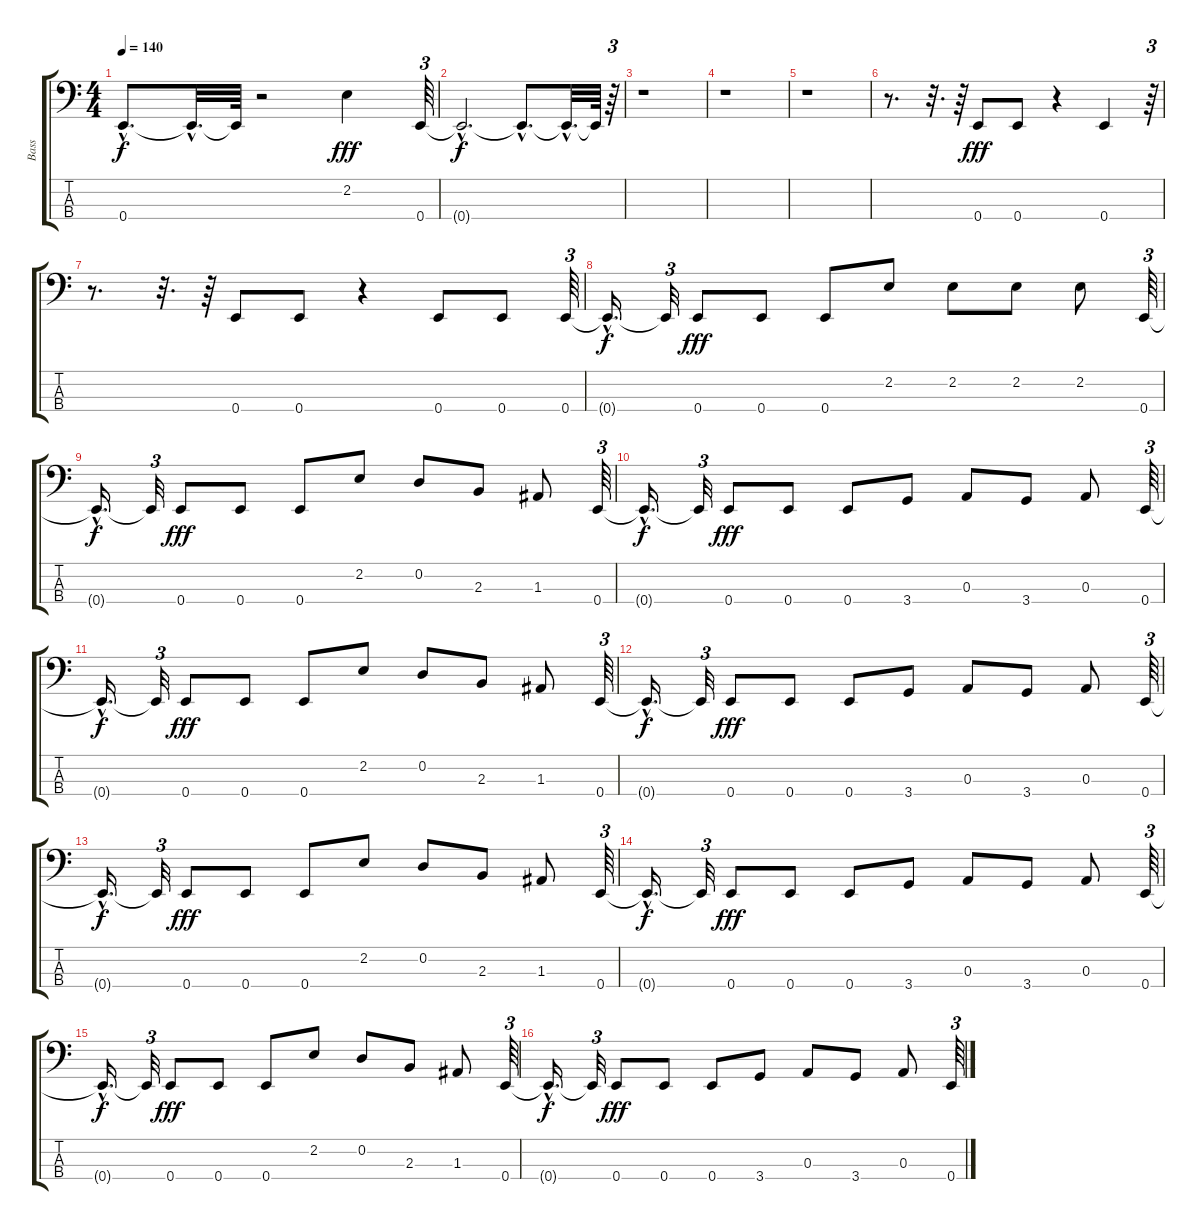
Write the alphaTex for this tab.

\track ("Bass" "Bass") {instrument electricbassfinger}
\staff {score tabs}
\tuning (G2 D2 A1 E1) {hide}
\ts (4 4)
\tempo 140
\clef f4
\ks c
0.4{hac t}.8{d dy f} 0.4{hac t}.32{d} 0.4{t}.64 r.2 2.2.4{dy fff} 0.4.64{tu (3 2)} |
0.4{hac t}.2{d dy f} 0.4{hac t}.8{d} 0.4{hac t}.32{d} 0.4{t}.64 r.64{tu (3 2)} |
r.1 |
r.1 |
r.1 |
r.8{d} r.32{d} r.64 0.4.8{dy fff} 0.4.8 r.4 0.4.4 r.64{tu (3 2)} |
r.8{d} r.32{d} r.64 0.4.8 0.4.8 r.4 0.4.8 0.4.8 0.4.64{tu (3 2)} |
0.4{hac t}.16{d dy f} 0.4{t}.32{tu (3 2)} 0.4.8{dy fff} 0.4.8 0.4.8 2.2.8 2.2.8 2.2.8 2.2.8 0.4.64{tu (3 2)} |
0.4{hac t}.16{d dy f} 0.4{t}.32{tu (3 2)} 0.4.8{dy fff} 0.4.8 0.4.8 2.2.8 0.2.8 2.3.8 1.3.8 0.4.64{tu (3 2)} |
0.4{hac t}.16{d dy f} 0.4{t}.32{tu (3 2)} 0.4.8{dy fff} 0.4.8 0.4.8 3.4.8 0.3.8 3.4.8 0.3.8 0.4.64{tu (3 2)} |
0.4{hac t}.16{d dy f} 0.4{t}.32{tu (3 2)} 0.4.8{dy fff} 0.4.8 0.4.8 2.2.8 0.2.8 2.3.8 1.3.8 0.4.64{tu (3 2)} |
0.4{hac t}.16{d dy f} 0.4{t}.32{tu (3 2)} 0.4.8{dy fff} 0.4.8 0.4.8 3.4.8 0.3.8 3.4.8 0.3.8 0.4.64{tu (3 2)} |
0.4{hac t}.16{d dy f} 0.4{t}.32{tu (3 2)} 0.4.8{dy fff} 0.4.8 0.4.8 2.2.8 0.2.8 2.3.8 1.3.8 0.4.64{tu (3 2)} |
0.4{hac t}.16{d dy f} 0.4{t}.32{tu (3 2)} 0.4.8{dy fff} 0.4.8 0.4.8 3.4.8 0.3.8 3.4.8 0.3.8 0.4.64{tu (3 2)} |
0.4{hac t}.16{d dy f} 0.4{t}.32{tu (3 2)} 0.4.8{dy fff} 0.4.8 0.4.8 2.2.8 0.2.8 2.3.8 1.3.8 0.4.64{tu (3 2)} |
0.4{hac t}.16{d dy f} 0.4{t}.32{tu (3 2)} 0.4.8{dy fff} 0.4.8 0.4.8 3.4.8 0.3.8 3.4.8 0.3.8 0.4.64{tu (3 2)}
